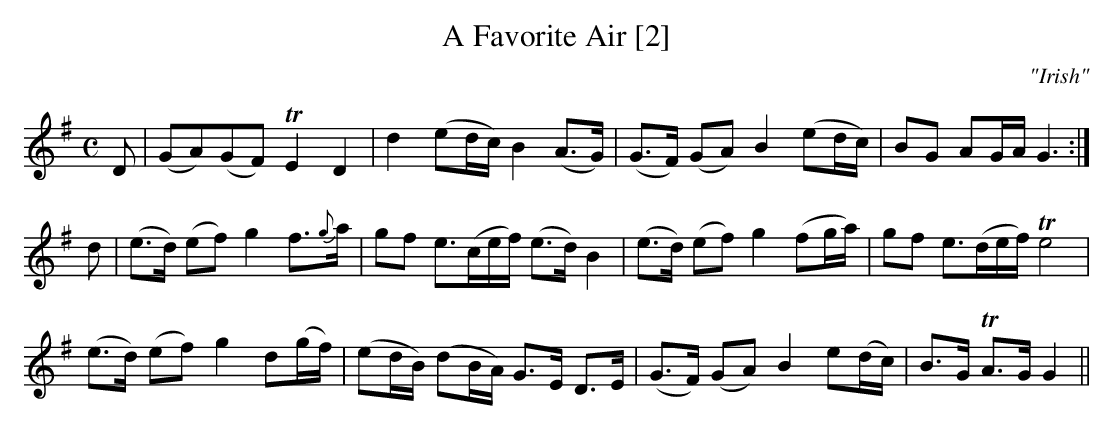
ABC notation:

X:1
T:Favorite Air [2], A
M:C
L:1/8
O:"Irish"
K:G
D|(GA)(GF) TE2D2|d2 (ed/c/) B2 (A>G)|(G>F) (GA) B2 (ed/c/)|BG AG/A/ G3:|
d|(e>d) (ef) g2 f>{g}a|gf e>(ce/f/) (e>d) B2|(e>d) (ef) g2 (fg/a/)|gf e>(de/f/) Te4|
(e>d) (ef) g2 d(g/f/)|(ed/B/) (dB/A/) G>E D>E|(G>F) (GA) B2 e(d/c/)|B>G TA>G G2||
